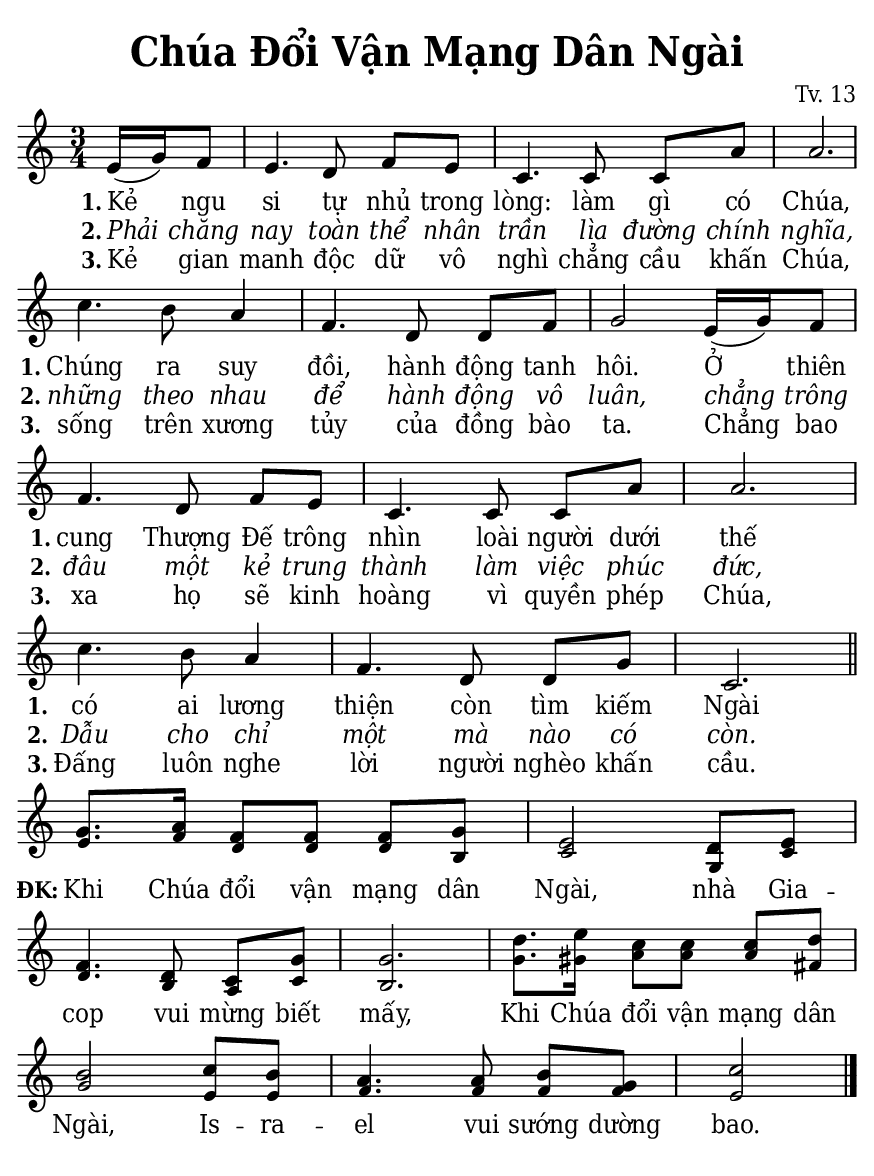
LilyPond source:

% Cài đặt chung\
\version "2.22.1"
\include "english.ly"

\header {
  title = \markup { \fontsize #1 "Chúa Đổi Vận Mạng Dân Ngài" }
  composer = "Tv. 13"
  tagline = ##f
}

% Nhạc phiên khúc
nhacPhienKhucSop = \relative c' {
  \partial 4 e16 (g) f8 |
  e4. d8 f e |
  c4. c8 c a' |
  a2. |
  c4. b8 a4 |
  f4. d8 d f |
  g2 e16 (g) f8 |
  f4. d8 f e |
  c4. c8 c a' |
  a2. |
  c4. b8 a4 |
  f4. d8 d g |
  c,2. \bar "||"
  
  <> \tweak extra-offset #'(-6 . -2.8) _\markup { \bold "ĐK:" }
  g'8. a16 f8 f f g |
  e2 d8 e |
  f4. d8 c g' |
  g2. |
  d'8. e16 c8 c c d |
  b2 c8 b |
  a4. a8 b g |
  c2 \bar "|."
}

nhacPhienKhucAlto = \relative c' {
  r4 |
  R2.*12
  
  e8. f16 d8 d d b |
  c2 g8 c |
  d4. b8 a c |
  b2. |
  g'8. gs16 a8 a a fs |
  g2 e8 e |
  f4. f8 f f |
  e2
}

% Lời phiên khúc
loiPhienKhucSop = \lyrics {
  <<
    {
      \set stanza = "1."
      Kẻ ngu si tự nhủ trong lòng:
      làm gì có Chúa,
      Chúng ra suy đồi, hành động tanh hôi.
      Ở thiên cung Thượng Đế trông nhìn
      loài người dưới thế có ai lương thiện
      còn tìm kiếm Ngài
    }
    \new Lyrics {
	    \set associatedVoice = "beSop"
	    \set stanza = "2."
      \override Lyrics.LyricText.font-shape = #'italic
	    Phải chăng nay toàn thể nhân trần
	    lìa đường chính nghĩa,
	    những theo nhau để hành động vô luân,
	    chẳng trông đâu một kẻ trung thành
	    làm việc phúc đức,
	    Dẫu cho chỉ một mà nào có còn.
    }
    \new Lyrics {
	    \set associatedVoice = "beSop"
	    \set stanza = "3."
	    Kẻ gian manh độc dữ vô nghì chẳng cầu khấn Chúa,
	    sống trên xương tủy của đồng bào ta.
	    Chẳng bao xa họ sẽ kinh hoàng
	    vì quyền phép Chúa,
	    Đấng luôn nghe lời người nghèo khấn cầu.
    }
  >>
  %\set stanza = "ĐK:"
  \set stanza = ""
  Khi Chúa đổi vận mạng dân Ngài,
  nhà Gia -- cop vui mừng biết mấy,
  Khi Chúa đổi vận mạng dân Ngài,
  Is -- ra -- el vui sướng dường bao.
}

% Dàn trang
\paper {
  #(set-paper-size "a5")
  top-margin = 3\mm
  bottom-margin = 3\mm
  left-margin = 3\mm
  right-margin = 3\mm
  indent = #0
  #(define fonts
	 (make-pango-font-tree "Deja Vu Serif Condensed"
	 		       "Deja Vu Serif Condensed"
			       "Deja Vu Serif Condensed"
			       (/ 20 20)))
  print-page-number = ##f
  page-count = 1
}

TongNhip = {
  \key c \major \time 3/4
  \set Timing.beamExceptions = #'()
  \set Timing.baseMoment = #(ly:make-moment 1/4)
}

% mã nguồn cho những chức năng chưa hỗ trợ trong phiên bản lilypond hiện tại
% cung cấp bởi cộng đồng lilypond khi gửi email đến lilypond-user@gnu.org
% Đổi kích thước nốt cho bè phụ
notBePhu =
#(define-music-function (font-size music) (number? ly:music?)
   (for-some-music
     (lambda (m)
       (if (music-is-of-type? m 'rhythmic-event)
           (begin
             (set! (ly:music-property m 'tweaks)
                   (cons `(font-size . ,font-size)
                         (ly:music-property m 'tweaks)))
             #t)
           #f))
     music)
   music)

% in số phiên khúc trên mỗi dòng
#(define (add-grob-definition grob-name grob-entry)
    (set! all-grob-descriptions
          (cons ((@@ (lily) completize-grob-entry)
                 (cons grob-name grob-entry))
                all-grob-descriptions)))

#(add-grob-definition
   'StanzaNumberSpanner
   `((direction . ,LEFT)
     (font-series . bold)
     (padding . 0.5)
     (side-axis . ,X)
     (stencil . ,ly:text-interface::print)
     (X-offset . ,ly:side-position-interface::x-aligned-side)
     (Y-extent . ,grob::always-Y-extent-from-stencil)
     (meta . ((class . Spanner)
              (interfaces . (font-interface
                             side-position-interface
                             stanza-number-interface
                             text-interface))))))

\layout {
   \context {
     \Global
     \grobdescriptions #all-grob-descriptions
   }
   \context {
     \Score
     \remove Stanza_number_align_engraver
     \consists
       #(lambda (context)
          (let ((texts '())
                (syllables '()))
            (make-engraver
             (acknowledgers
              ((stanza-number-interface engraver grob source-engraver)
                 (set! texts (cons grob texts)))
              ((lyric-syllable-interface engraver grob source-engraver)
                 (set! syllables (cons grob syllables))))
             ((stop-translation-timestep engraver)
                (for-each
                 (lambda (text)
                   (for-each
                    (lambda (syllable)
                      (ly:pointer-group-interface::add-grob text
'side-support-elements syllable))
                    syllables))
                 texts)
                (set! syllables '())))))
   }
   \context {
     \Lyrics
     \remove Stanza_number_engraver
     \consists
       #(lambda (context)
          (let ((text #f)
                (last-stanza #f))
            (make-engraver
             ((process-music engraver)
                (let ((stanza (ly:context-property context 'stanza #f)))
                  (if (and stanza (not (equal? stanza last-stanza)))
                      (let ((column (ly:context-property context
'currentCommandColumn)))
                        (set! last-stanza stanza)
                        (if text
                            (ly:spanner-set-bound! text RIGHT column))

                        (set! text (ly:engraver-make-grob engraver
'StanzaNumberSpanner '()))
                        (ly:grob-set-property! text 'text stanza)
                        (ly:spanner-set-bound! text LEFT column)))))
             ((finalize engraver)
                (if text
                    (let ((column (ly:context-property context
'currentCommandColumn)))
                      (ly:spanner-set-bound! text RIGHT column)))))))
     \override StanzaNumberSpanner.horizon-padding = 10000
   }
}
% kết thúc mã nguồn

\score {
  \new ChoirStaff <<
    \new Staff \with {
        \consists "Merge_rests_engraver"
        printPartCombineTexts = ##f
      }
      <<
      \new Voice \TongNhip \partCombine 
        \nhacPhienKhucSop
        \notBePhu -1 { \nhacPhienKhucAlto }
      \new NullVoice = beSop \nhacPhienKhucSop
      \new Lyrics \lyricsto beSop \loiPhienKhucSop
      >>
  >>
  \layout {
    \override Lyrics.LyricSpace.minimum-distance = #0.9
    \override LyricHyphen.minimum-distance = #0.5
    \override Score.BarNumber.break-visibility = ##(#f #f #f)
    \override Score.SpacingSpanner.uniform-stretching = ##t
  } 
}
